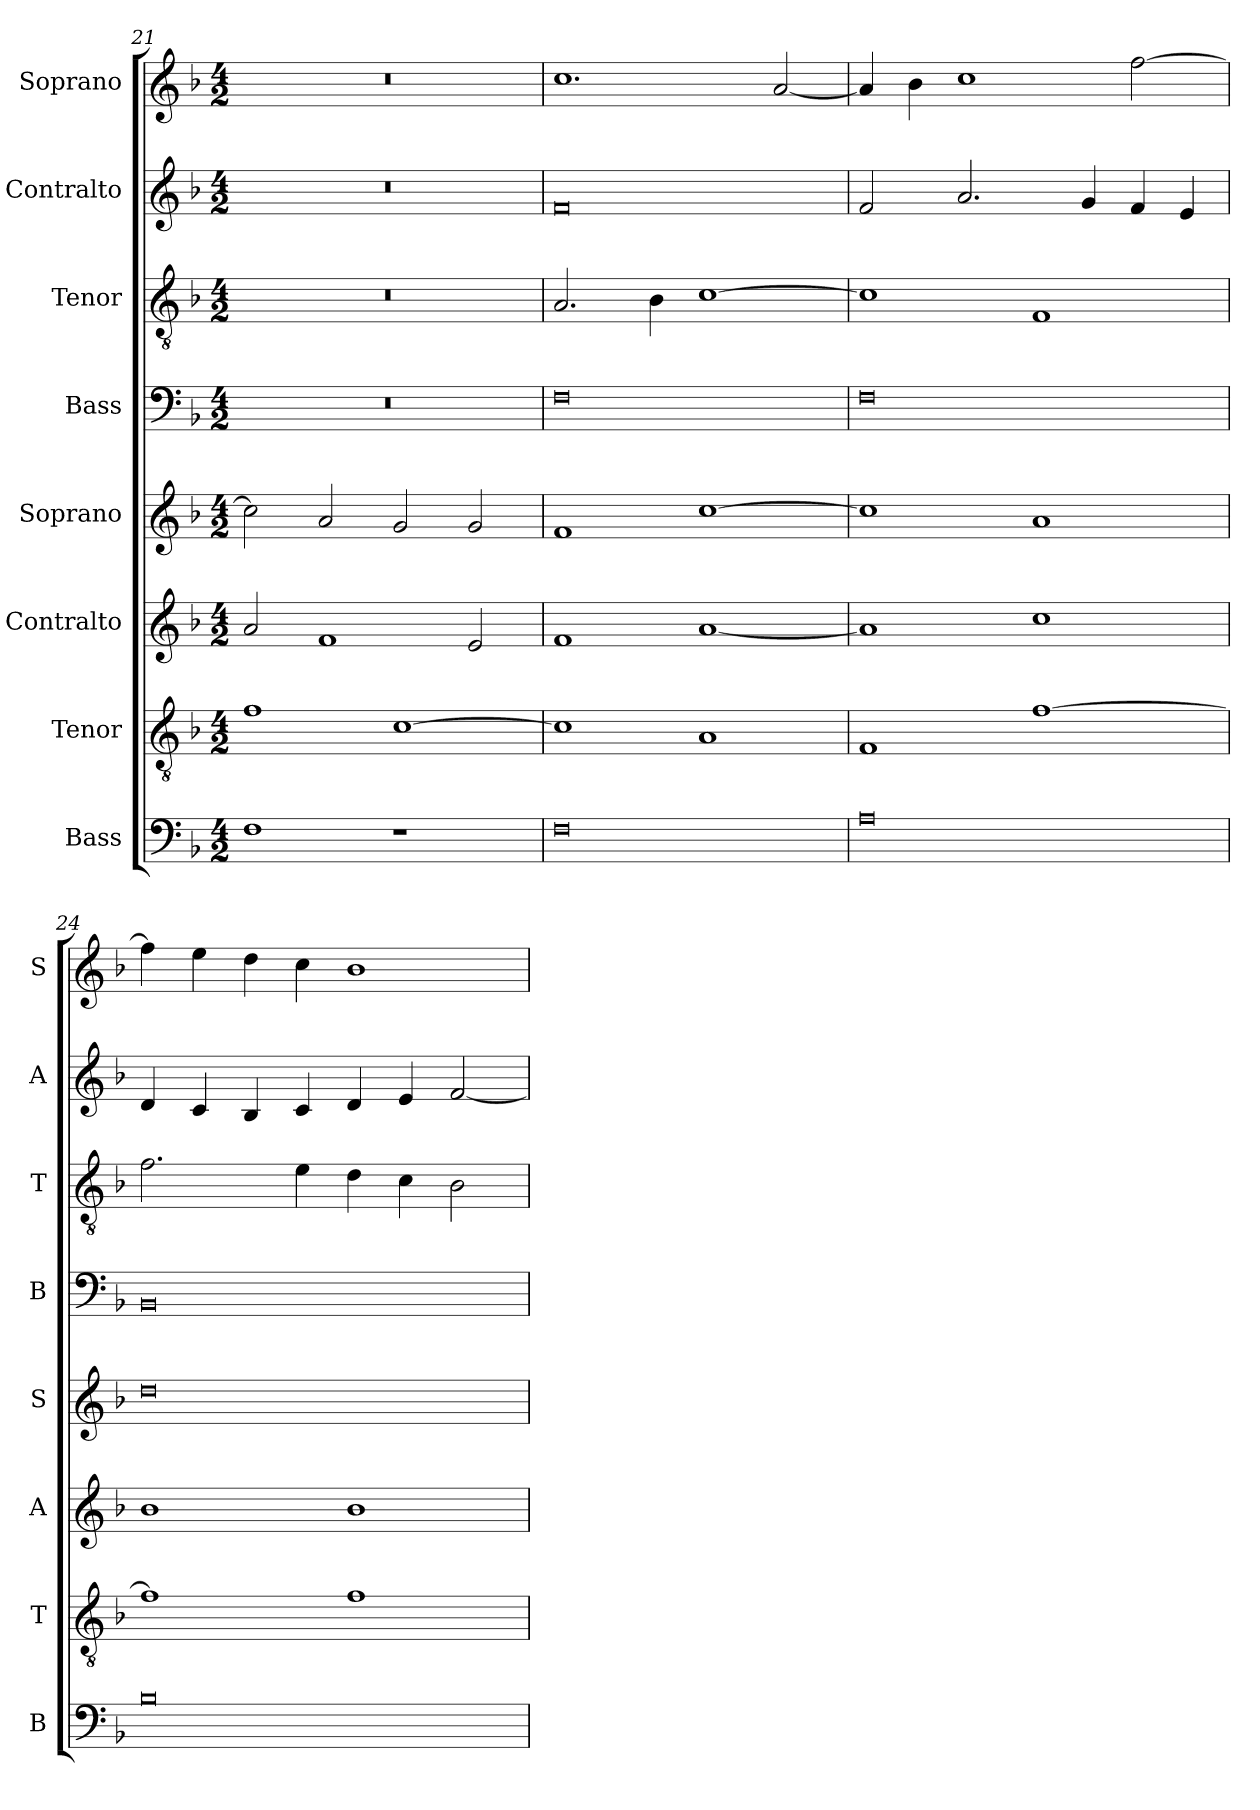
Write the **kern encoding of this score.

**kern	**kern	**kern	**kern	**kern	**kern	**kern	**kern
*part8	*part7	*part6	*part5	*part4	*part3	*part2	*part1
*staff8	*staff7	*staff6	*staff5	*staff4	*staff3	*staff2	*staff1
*I"Bass	*I"Tenor	*I"Contralto	*I"Soprano	*I"Bass	*I"Tenor	*I"Contralto	*I"Soprano
*I'B	*I'T	*I'A	*I'S	*I'B	*I'T	*I'A	*I'S
*clefF4	*clefGv2	*clefG2	*clefG2	*clefF4	*clefGv2	*clefG2	*clefG2
*k[b-]	*k[b-]	*k[b-]	*k[b-]	*k[b-]	*k[b-]	*k[b-]	*k[b-]
*G:dor	*G:dor	*G:dor	*G:dor	*G:dor	*G:dor	*G:dor	*G:dor
*M4/2	*M4/2	*M4/2	*M4/2	*M4/2	*M4/2	*M4/2	*M4/2
=21	=21	=21	=21	=21	=21	=21	=21
1F	1f	2a	2cc]	0r	0r	0r	0r
.	.	1f	2a	.	.	.	.
1r	[1c	.	2g	.	.	.	.
.	.	2e	2g	.	.	.	.
=22	=22	=22	=22	=22	=22	=22	=22
0F	1c]	1f	1f	0F	2.A	0f	1.cc
.	.	.	.	.	4B-	.	.
.	1A	[1a	[1cc	.	[1c	.	.
.	.	.	.	.	.	.	[2a
=23	=23	=23	=23	=23	=23	=23	=23
0A	1F	1a]	1cc]	0F	1c]	2f	4a]
.	.	.	.	.	.	.	4b-
.	.	.	.	.	.	2.a	1cc
.	[1f	1cc	1a	.	1F	.	.
.	.	.	.	.	.	4g	.
.	.	.	.	.	.	4f	[2ff
.	.	.	.	.	.	4e	.
=24	=24	=24	=24	=24	=24	=24	=24
0B-	1f]	1b-	0dd	0BB-	2.f	4d	4ff]
.	.	.	.	.	.	4c	4ee
.	.	.	.	.	.	4B-	4dd
.	.	.	.	.	4e	4c	4cc
.	1f	1b-	.	.	4d	4d	1b-
.	.	.	.	.	4c	4e	.
.	.	.	.	.	2B-	[2f	.
=	=	=	=	=	=	=	=
*-	*-	*-	*-	*-	*-	*-	*-
